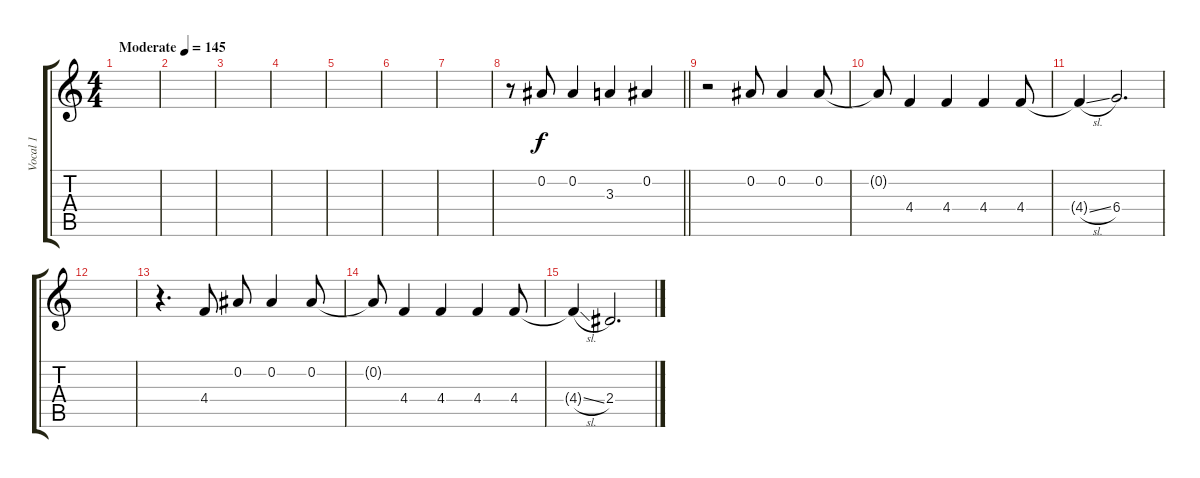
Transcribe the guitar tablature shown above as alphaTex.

\track ("Vocal 1" "Vocal 1") {instrument contrabass}
\staff {score tabs}
\tuning (Eb4 Bb3 Gb3 Db3 Ab2 Eb2) {hide}
\ts (4 4)
\tempo (145 "Moderate")
\clef g2
\ks c
|
|
|
|
|
|
|
\barLineRight lightlight
r.8 0.2.8 0.2.4 3.3.4 0.2.4 |
r.2 0.2.8 0.2.4 0.2.8 |
0.2{t}.8 4.4.4 4.4.4 4.4.4 4.4.8 |
4.4{sl t}.4 6.4.2{d} |
|
r.4{d} 4.4.8 0.2.8 0.2.4 0.2.8 |
0.2{t}.8 4.4.4 4.4.4 4.4.4 4.4.8 |
4.4{sl t}.4 2.4.2{d}
